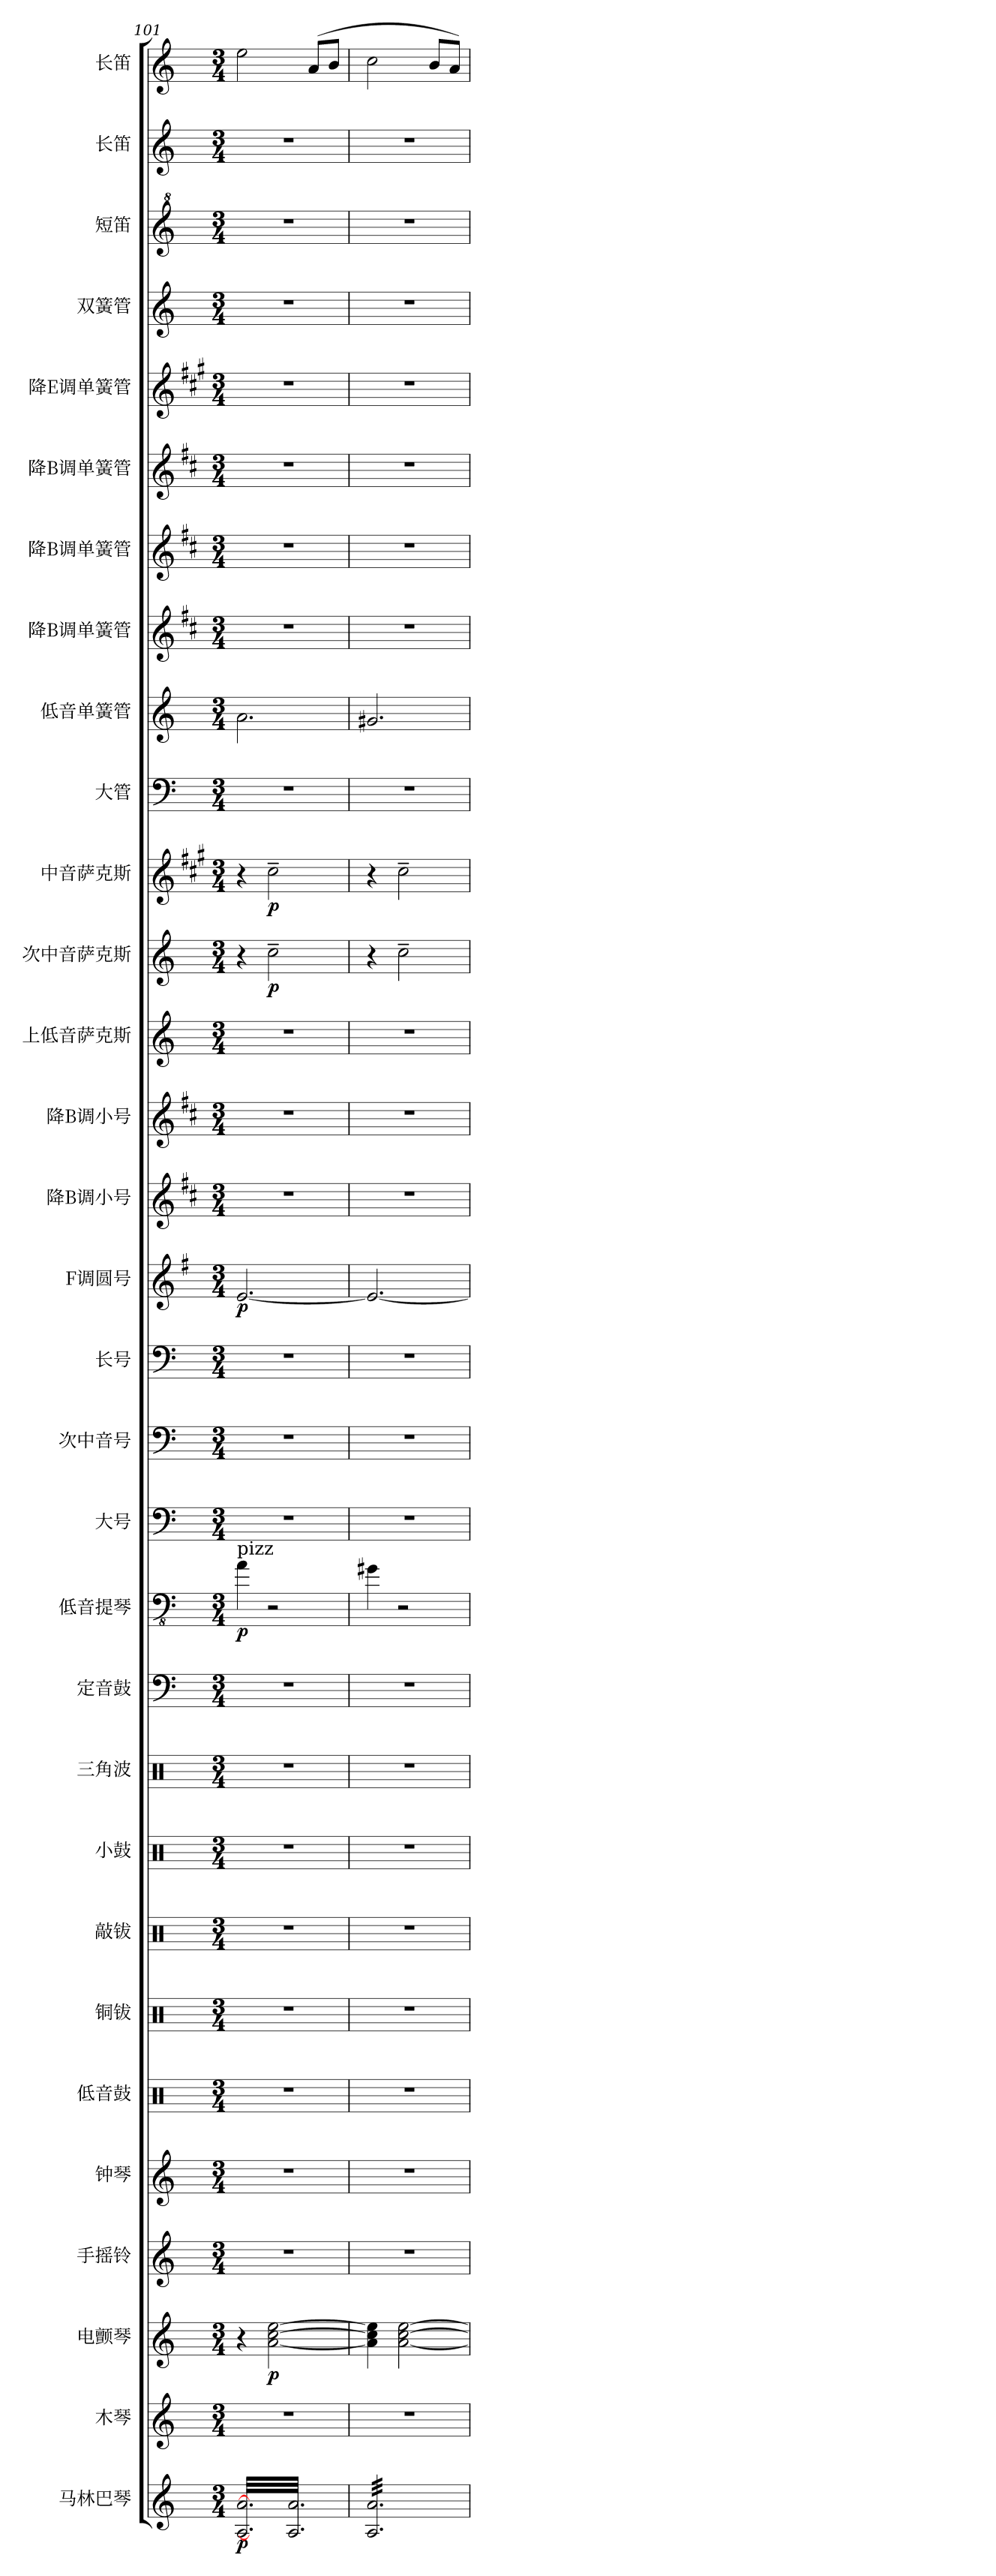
**kern	**dynam	**kern	**kern	**dynam	**kern	**kern	**kern	**kern	**kern	**kern	**kern	**kern	**kern	**dynam	**kern	**kern	**kern	**kern	**dynam	**kern	**kern	**kern	**kern	**dynam	**kern	**dynam	**kern	**kern	**kern	**kern	**kern	**kern	**kern	**kern	**kern	**kern
*part31	*part31	*part30	*part29	*part29	*part28	*part27	*part26	*part25	*part24	*part23	*part22	*part21	*part20	*part20	*part19	*part18	*part17	*part16	*part16	*part15	*part14	*part13	*part12	*part12	*part11	*part11	*part10	*part9	*part8	*part7	*part6	*part5	*part4	*part3	*part2	*part1
*staff31	*staff31	*staff30	*staff29	*staff29	*staff28	*staff27	*staff26	*staff25	*staff24	*staff23	*staff22	*staff21	*staff20	*staff20	*staff19	*staff18	*staff17	*staff16	*staff16	*staff15	*staff14	*staff13	*staff12	*staff12	*staff11	*staff11	*staff10	*staff9	*staff8	*staff7	*staff6	*staff5	*staff4	*staff3	*staff2	*staff1
*I"马林巴琴	*	*I"木琴	*I"电颤琴	*	*I"手摇铃	*I"钟琴	*I"低音鼓	*I"铜钹	*I"敲钹	*I"小鼓	*I"三角波	*I"定音鼓	*I"低音提琴	*	*I"大号	*I"次中音号	*I"长号	*I"F调圆号	*	*I"降B调小号	*I"降B调小号	*I"上低音萨克斯	*I"次中音萨克斯	*	*I"中音萨克斯	*	*I"大管	*I"低音单簧管	*I"降B调单簧管	*I"降B调单簧管	*I"降B调单簧管	*I"降E调单簧管	*I"双簧管	*I"短笛	*I"长笛	*I"长笛
*clefG2	*	*clefG2	*clefG2	*	*clefG2	*clefG2	*clefX	*clefX	*clefX	*clefX	*clefX	*clefF4	*clefFv4	*	*clefF4	*clefF4	*clefF4	*clefG2	*	*clefG2	*clefG2	*clefG2	*clefG2	*	*clefG2	*	*clefF4	*clefG2	*clefG2	*clefG2	*clefG2	*clefG2	*clefG2	*clefG^2	*clefG2	*clefG2
*	*	*ITrd-7c-12	*	*	*	*ITrd-14c-24	*	*	*	*	*	*	*ITrd7c12	*	*	*	*	*ITrd4c7	*	*ITrd1c2	*ITrd1c2	*ITrd12c21	*ITrd8c14	*	*ITrd5c9	*	*	*ITrd8c14	*ITrd1c2	*ITrd1c2	*ITrd1c2	*ITrd-2c-3	*	*ITrd-7c-12	*	*
*k[]	*	*k[]	*k[]	*	*k[]	*k[]	*k[]	*k[]	*k[]	*k[]	*k[]	*k[]	*k[]	*	*k[]	*k[]	*k[]	*k[]	*	*k[]	*k[]	*k[]	*k[]	*	*k[]	*	*k[]	*k[]	*k[]	*k[]	*k[]	*k[]	*k[]	*k[]	*k[]	*k[]
*M3/4	*	*M3/4	*M3/4	*	*M3/4	*M3/4	*M3/4	*M3/4	*M3/4	*M3/4	*M3/4	*M3/4	*M3/4	*	*M3/4	*M3/4	*M3/4	*M3/4	*	*M3/4	*M3/4	*M3/4	*M3/4	*	*M3/4	*	*M3/4	*M3/4	*M3/4	*M3/4	*M3/4	*M3/4	*M3/4	*M3/4	*M3/4	*M3/4
=101	=101	=101	=101	=101	=101	=101	=101	=101	=101	=101	=101	=101	=101	=101	=101	=101	=101	=101	=101	=101	=101	=101	=101	=101	=101	=101	=101	=101	=101	=101	=101	=101	=101	=101	=101	=101
!	!	!	!	!	!	!	!	!	!	!	!	!	!LO:TX:a:t=pizz	!	!	!	!	!	!	!	!	!	!	!	!	!	!	!	!	!	!	!	!	!	!	!
!	!LO:DY:b	!	!	!	!	!	!	!	!	!	!	!	!	!LO:DY:b	!	!	!	!	!LO:DY:b	!	!	!	!	!	!	!	!	!	!	!	!	!	!	!	!	!
*tremolo	*	*	*	*	*	*	*	*	*	*	*	*	*	*	*	*	*	*	*	*	*	*	*	*	*	*	*	*	*	*	*	*	*	*	*	*
[32A/ [32a/LLL	p	2.r	4r	.	2.r	2.r	2.r	2.r	2.r	2.r	2.r	2.r	4AA\	p	2.r	2.r	2.r	[2.A/	p	2.r	2.r	2.r	4r	.	4r	.	2.r	2.A\	2.r	2.r	2.r	2.r	2.r	2.r	2.r	2ee\
32A/ 32a/	.	.	.	.	.	.	.	.	.	.	.	.	.	.	.	.	.	.	.	.	.	.	.	.	.	.	.	.	.	.	.	.	.	.	.	.
32A/ 32a/	.	.	.	.	.	.	.	.	.	.	.	.	.	.	.	.	.	.	.	.	.	.	.	.	.	.	.	.	.	.	.	.	.	.	.	.
32A/ 32a/	.	.	.	.	.	.	.	.	.	.	.	.	.	.	.	.	.	.	.	.	.	.	.	.	.	.	.	.	.	.	.	.	.	.	.	.
32A/ 32a/	.	.	.	.	.	.	.	.	.	.	.	.	.	.	.	.	.	.	.	.	.	.	.	.	.	.	.	.	.	.	.	.	.	.	.	.
32A/ 32a/	.	.	.	.	.	.	.	.	.	.	.	.	.	.	.	.	.	.	.	.	.	.	.	.	.	.	.	.	.	.	.	.	.	.	.	.
32A/ 32a/	.	.	.	.	.	.	.	.	.	.	.	.	.	.	.	.	.	.	.	.	.	.	.	.	.	.	.	.	.	.	.	.	.	.	.	.
32A/ 32a/	.	.	.	.	.	.	.	.	.	.	.	.	.	.	.	.	.	.	.	.	.	.	.	.	.	.	.	.	.	.	.	.	.	.	.	.
!	!	!	!	!LO:DY:b	!	!	!	!	!	!	!	!	!	!	!	!	!	!	!	!	!	!	!	!LO:DY:b	!	!LO:DY:b	!	!	!	!	!	!	!	!	!	!
32A/ 32a/	.	.	[2a\ [2cc\ [2ee\	p	.	.	.	.	.	.	.	.	2r	.	.	.	.	.	.	.	.	.	2c~\	p	2e~\	p	.	.	.	.	.	.	.	.	.	.
32A/ 32a/	.	.	.	.	.	.	.	.	.	.	.	.	.	.	.	.	.	.	.	.	.	.	.	.	.	.	.	.	.	.	.	.	.	.	.	.
32A/ 32a/	.	.	.	.	.	.	.	.	.	.	.	.	.	.	.	.	.	.	.	.	.	.	.	.	.	.	.	.	.	.	.	.	.	.	.	.
32A/ 32a/	.	.	.	.	.	.	.	.	.	.	.	.	.	.	.	.	.	.	.	.	.	.	.	.	.	.	.	.	.	.	.	.	.	.	.	.
32A/ 32a/	.	.	.	.	.	.	.	.	.	.	.	.	.	.	.	.	.	.	.	.	.	.	.	.	.	.	.	.	.	.	.	.	.	.	.	.
32A/ 32a/	.	.	.	.	.	.	.	.	.	.	.	.	.	.	.	.	.	.	.	.	.	.	.	.	.	.	.	.	.	.	.	.	.	.	.	.
32A/ 32a/	.	.	.	.	.	.	.	.	.	.	.	.	.	.	.	.	.	.	.	.	.	.	.	.	.	.	.	.	.	.	.	.	.	.	.	.
32A/ 32a/	.	.	.	.	.	.	.	.	.	.	.	.	.	.	.	.	.	.	.	.	.	.	.	.	.	.	.	.	.	.	.	.	.	.	.	.
32A/ 32a/	.	.	.	.	.	.	.	.	.	.	.	.	.	.	.	.	.	.	.	.	.	.	.	.	.	.	.	.	.	.	.	.	.	.	.	(8a/L
32A/ 32a/	.	.	.	.	.	.	.	.	.	.	.	.	.	.	.	.	.	.	.	.	.	.	.	.	.	.	.	.	.	.	.	.	.	.	.	.
32A/ 32a/	.	.	.	.	.	.	.	.	.	.	.	.	.	.	.	.	.	.	.	.	.	.	.	.	.	.	.	.	.	.	.	.	.	.	.	.
32A/ 32a/	.	.	.	.	.	.	.	.	.	.	.	.	.	.	.	.	.	.	.	.	.	.	.	.	.	.	.	.	.	.	.	.	.	.	.	.
32A/ 32a/	.	.	.	.	.	.	.	.	.	.	.	.	.	.	.	.	.	.	.	.	.	.	.	.	.	.	.	.	.	.	.	.	.	.	.	8b/J
32A/ 32a/	.	.	.	.	.	.	.	.	.	.	.	.	.	.	.	.	.	.	.	.	.	.	.	.	.	.	.	.	.	.	.	.	.	.	.	.
32A/ 32a/	.	.	.	.	.	.	.	.	.	.	.	.	.	.	.	.	.	.	.	.	.	.	.	.	.	.	.	.	.	.	.	.	.	.	.	.
32A/ 32a/JJJ	.	.	.	.	.	.	.	.	.	.	.	.	.	.	.	.	.	.	.	.	.	.	.	.	.	.	.	.	.	.	.	.	.	.	.	.
=102	=102	=102	=102	=102	=102	=102	=102	=102	=102	=102	=102	=102	=102	=102	=102	=102	=102	=102	=102	=102	=102	=102	=102	=102	=102	=102	=102	=102	=102	=102	=102	=102	=102	=102	=102	=102
32A/ 32a/LLL	.	2.r	4a\] 4cc\] 4ee\]	.	2.r	2.r	2.r	2.r	2.r	2.r	2.r	2.r	4GG#X\	.	2.r	2.r	2.r	2.A/_	.	2.r	2.r	2.r	4r	.	4r	.	2.r	2.G#X/	2.r	2.r	2.r	2.r	2.r	2.r	2.r	2cc\
32A/ 32a/	.	.	.	.	.	.	.	.	.	.	.	.	.	.	.	.	.	.	.	.	.	.	.	.	.	.	.	.	.	.	.	.	.	.	.	.
32A/ 32a/	.	.	.	.	.	.	.	.	.	.	.	.	.	.	.	.	.	.	.	.	.	.	.	.	.	.	.	.	.	.	.	.	.	.	.	.
32A/ 32a/	.	.	.	.	.	.	.	.	.	.	.	.	.	.	.	.	.	.	.	.	.	.	.	.	.	.	.	.	.	.	.	.	.	.	.	.
32A/ 32a/	.	.	.	.	.	.	.	.	.	.	.	.	.	.	.	.	.	.	.	.	.	.	.	.	.	.	.	.	.	.	.	.	.	.	.	.
32A/ 32a/	.	.	.	.	.	.	.	.	.	.	.	.	.	.	.	.	.	.	.	.	.	.	.	.	.	.	.	.	.	.	.	.	.	.	.	.
32A/ 32a/	.	.	.	.	.	.	.	.	.	.	.	.	.	.	.	.	.	.	.	.	.	.	.	.	.	.	.	.	.	.	.	.	.	.	.	.
32A/ 32a/	.	.	.	.	.	.	.	.	.	.	.	.	.	.	.	.	.	.	.	.	.	.	.	.	.	.	.	.	.	.	.	.	.	.	.	.
32A/ 32a/	.	.	[2a\ [2cc\ [2ee\	.	.	.	.	.	.	.	.	.	2r	.	.	.	.	.	.	.	.	.	2c~\	.	2e~\	.	.	.	.	.	.	.	.	.	.	.
32A/ 32a/	.	.	.	.	.	.	.	.	.	.	.	.	.	.	.	.	.	.	.	.	.	.	.	.	.	.	.	.	.	.	.	.	.	.	.	.
32A/ 32a/	.	.	.	.	.	.	.	.	.	.	.	.	.	.	.	.	.	.	.	.	.	.	.	.	.	.	.	.	.	.	.	.	.	.	.	.
32A/ 32a/	.	.	.	.	.	.	.	.	.	.	.	.	.	.	.	.	.	.	.	.	.	.	.	.	.	.	.	.	.	.	.	.	.	.	.	.
32A/ 32a/	.	.	.	.	.	.	.	.	.	.	.	.	.	.	.	.	.	.	.	.	.	.	.	.	.	.	.	.	.	.	.	.	.	.	.	.
32A/ 32a/	.	.	.	.	.	.	.	.	.	.	.	.	.	.	.	.	.	.	.	.	.	.	.	.	.	.	.	.	.	.	.	.	.	.	.	.
32A/ 32a/	.	.	.	.	.	.	.	.	.	.	.	.	.	.	.	.	.	.	.	.	.	.	.	.	.	.	.	.	.	.	.	.	.	.	.	.
32A/ 32a/	.	.	.	.	.	.	.	.	.	.	.	.	.	.	.	.	.	.	.	.	.	.	.	.	.	.	.	.	.	.	.	.	.	.	.	.
32A/ 32a/	.	.	.	.	.	.	.	.	.	.	.	.	.	.	.	.	.	.	.	.	.	.	.	.	.	.	.	.	.	.	.	.	.	.	.	8b/L
32A/ 32a/	.	.	.	.	.	.	.	.	.	.	.	.	.	.	.	.	.	.	.	.	.	.	.	.	.	.	.	.	.	.	.	.	.	.	.	.
32A/ 32a/	.	.	.	.	.	.	.	.	.	.	.	.	.	.	.	.	.	.	.	.	.	.	.	.	.	.	.	.	.	.	.	.	.	.	.	.
32A/ 32a/	.	.	.	.	.	.	.	.	.	.	.	.	.	.	.	.	.	.	.	.	.	.	.	.	.	.	.	.	.	.	.	.	.	.	.	.
32A/ 32a/	.	.	.	.	.	.	.	.	.	.	.	.	.	.	.	.	.	.	.	.	.	.	.	.	.	.	.	.	.	.	.	.	.	.	.	8a/J)
32A/ 32a/	.	.	.	.	.	.	.	.	.	.	.	.	.	.	.	.	.	.	.	.	.	.	.	.	.	.	.	.	.	.	.	.	.	.	.	.
32A/ 32a/	.	.	.	.	.	.	.	.	.	.	.	.	.	.	.	.	.	.	.	.	.	.	.	.	.	.	.	.	.	.	.	.	.	.	.	.
32A/ 32a/JJJ	.	.	.	.	.	.	.	.	.	.	.	.	.	.	.	.	.	.	.	.	.	.	.	.	.	.	.	.	.	.	.	.	.	.	.	.
*Xtremolo	*	*	*	*	*	*	*	*	*	*	*	*	*	*	*	*	*	*	*	*	*	*	*	*	*	*	*	*	*	*	*	*	*	*	*	*
=	=	=	=	=	=	=	=	=	=	=	=	=	=	=	=	=	=	=	=	=	=	=	=	=	=	=	=	=	=	=	=	=	=	=	=	=
*-	*-	*-	*-	*-	*-	*-	*-	*-	*-	*-	*-	*-	*-	*-	*-	*-	*-	*-	*-	*-	*-	*-	*-	*-	*-	*-	*-	*-	*-	*-	*-	*-	*-	*-	*-	*-
